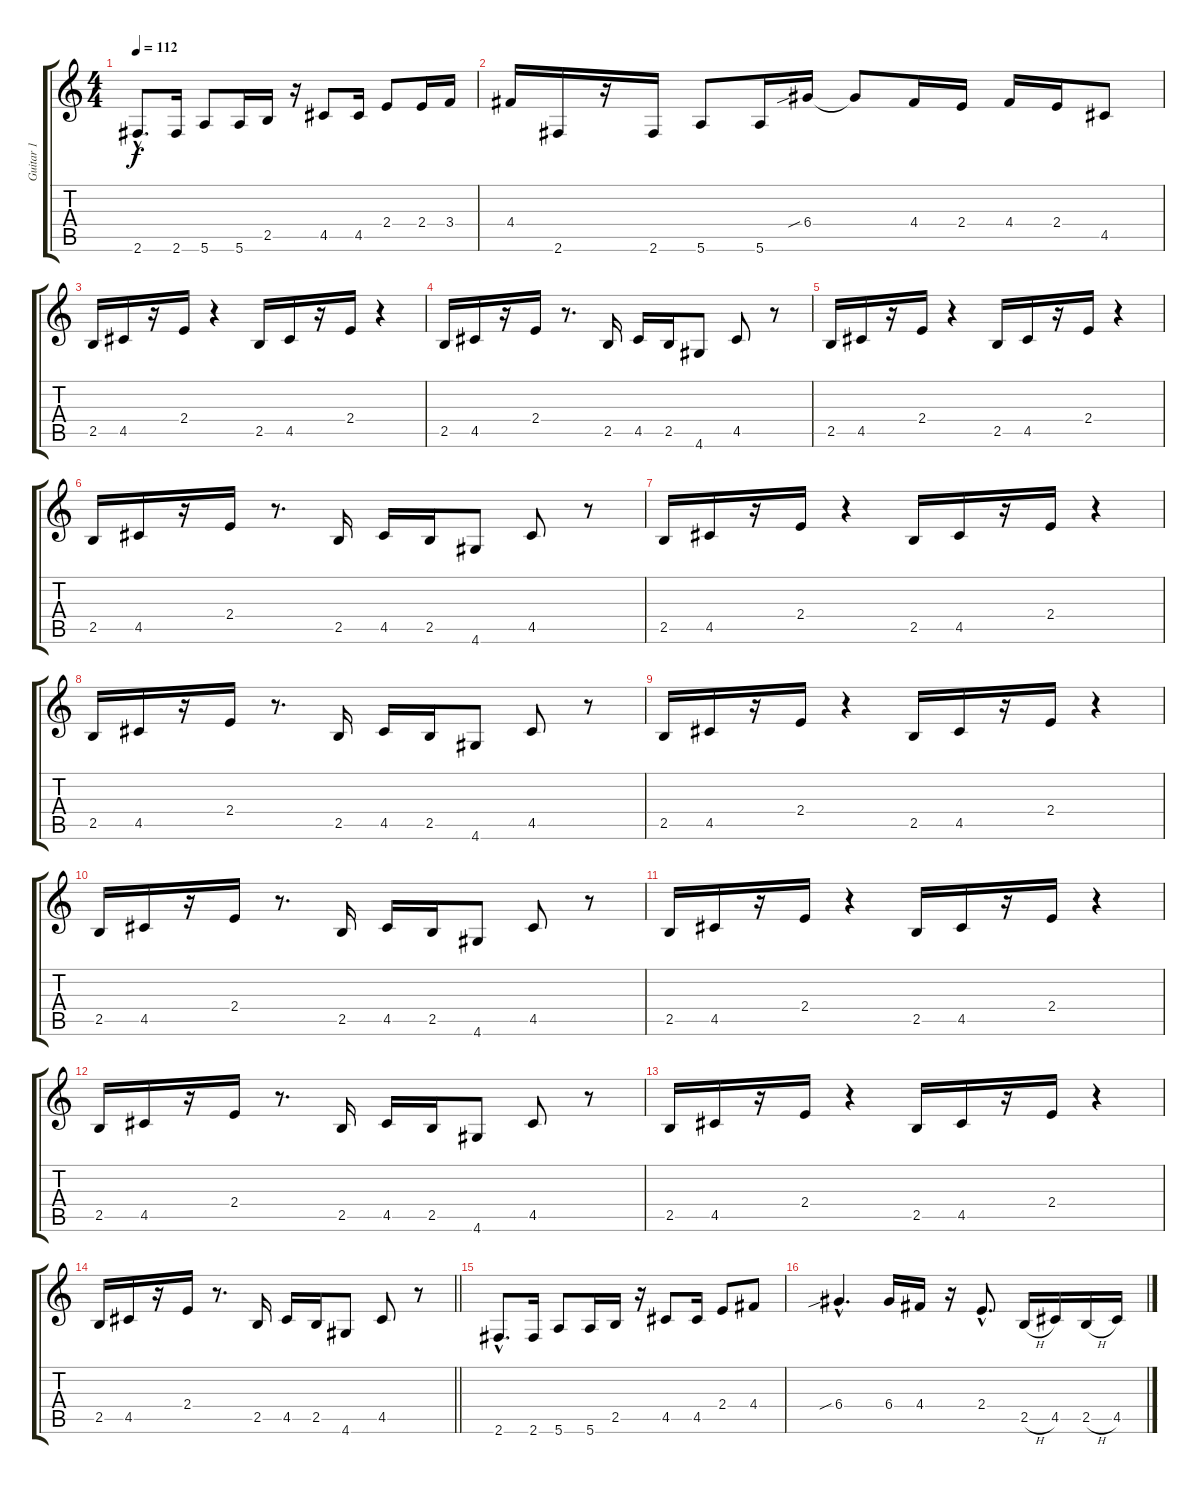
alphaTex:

\track ("Guitar 1" "Guitar 1") {instrument overdrivenguitar}
\staff {score tabs}
\tuning (E4 B3 G3 D3 A2 E2) {hide}
\ts (4 4)
\tempo 112
\clef g2
\ks c
2.6{hac}.8{d dy f} 2.6.16 5.6.8 5.6.16 2.5.16 r.16 4.5.8 4.5.16 2.4.8 2.4.16 3.4.16 |
4.4.16 2.6.16 r.16 2.6.16 5.6.8 5.6.16 6.4{sib}.16 6.4{t}.8 4.4.16 2.4.16 4.4.16 2.4.16 4.5.8 |
2.5.16 4.5.16 r.16 2.4.16 r.4 2.5.16 4.5.16 r.16 2.4.16 r.4 |
2.5.16 4.5.16 r.16 2.4.16 r.8{d} 2.5.16 4.5.16 2.5.16 4.6.8 4.5.8 r.8 |
2.5.16 4.5.16 r.16 2.4.16 r.4 2.5.16 4.5.16 r.16 2.4.16 r.4 |
2.5.16 4.5.16 r.16 2.4.16 r.8{d} 2.5.16 4.5.16 2.5.16 4.6.8 4.5.8 r.8 |
2.5.16 4.5.16 r.16 2.4.16 r.4 2.5.16 4.5.16 r.16 2.4.16 r.4 |
2.5.16 4.5.16 r.16 2.4.16 r.8{d} 2.5.16 4.5.16 2.5.16 4.6.8 4.5.8 r.8 |
2.5.16 4.5.16 r.16 2.4.16 r.4 2.5.16 4.5.16 r.16 2.4.16 r.4 |
2.5.16 4.5.16 r.16 2.4.16 r.8{d} 2.5.16 4.5.16 2.5.16 4.6.8 4.5.8 r.8 |
2.5.16 4.5.16 r.16 2.4.16 r.4 2.5.16 4.5.16 r.16 2.4.16 r.4 |
2.5.16 4.5.16 r.16 2.4.16 r.8{d} 2.5.16 4.5.16 2.5.16 4.6.8 4.5.8 r.8 |
2.5.16 4.5.16 r.16 2.4.16 r.4 2.5.16 4.5.16 r.16 2.4.16 r.4 |
\barLineRight lightlight
2.5.16 4.5.16 r.16 2.4.16 r.8{d} 2.5.16 4.5.16 2.5.16 4.6.8 4.5.8 r.8 |
2.6{hac}.8{d} 2.6.16 5.6.8 5.6.16 2.5.16 r.16 4.5.8 4.5.16 2.4.8 4.4.8 |
6.4{sib hac}.4{d} 6.4.16 4.4.16 r.16 2.4{hac}.8{d} 2.5{h}.16 4.5.16 2.5{h}.16 4.5.16
